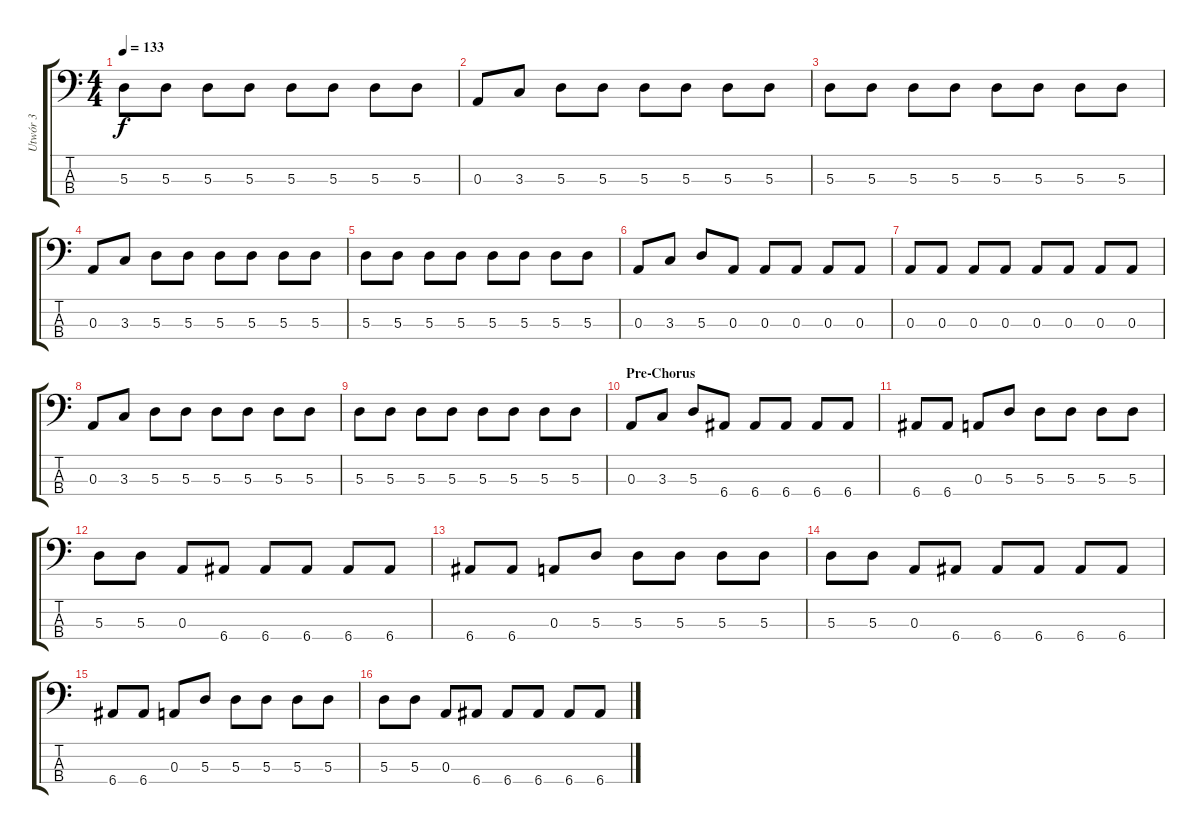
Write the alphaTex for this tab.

\track ("Utwór 3" "Utwór 3") {instrument synthbass1}
\staff {score tabs}
\tuning (G2 D2 A1 E1) {hide}
\ts (4 4)
\tempo 133
\clef f4
\ks c
5.3.8{dy f} 5.3.8 5.3.8 5.3.8 5.3.8 5.3.8 5.3.8 5.3.8 |
0.3.8 3.3.8 5.3.8 5.3.8 5.3.8 5.3.8 5.3.8 5.3.8 |
5.3.8 5.3.8 5.3.8 5.3.8 5.3.8 5.3.8 5.3.8 5.3.8 |
0.3.8 3.3.8 5.3.8 5.3.8 5.3.8 5.3.8 5.3.8 5.3.8 |
5.3.8 5.3.8 5.3.8 5.3.8 5.3.8 5.3.8 5.3.8 5.3.8 |
0.3.8 3.3.8 5.3.8 0.3.8 0.3.8 0.3.8 0.3.8 0.3.8 |
0.3.8 0.3.8 0.3.8 0.3.8 0.3.8 0.3.8 0.3.8 0.3.8 |
0.3.8 3.3.8 5.3.8 5.3.8 5.3.8 5.3.8 5.3.8 5.3.8 |
5.3.8 5.3.8 5.3.8 5.3.8 5.3.8 5.3.8 5.3.8 5.3.8 |
\section ("" "Pre-Chorus")
0.3.8 3.3.8 5.3.8 6.4.8 6.4.8 6.4.8 6.4.8 6.4.8 |
6.4.8 6.4.8 0.3.8 5.3.8 5.3.8 5.3.8 5.3.8 5.3.8 |
5.3.8 5.3.8 0.3.8 6.4.8 6.4.8 6.4.8 6.4.8 6.4.8 |
6.4.8 6.4.8 0.3.8 5.3.8 5.3.8 5.3.8 5.3.8 5.3.8 |
5.3.8 5.3.8 0.3.8 6.4.8 6.4.8 6.4.8 6.4.8 6.4.8 |
6.4.8 6.4.8 0.3.8 5.3.8 5.3.8 5.3.8 5.3.8 5.3.8 |
5.3.8 5.3.8 0.3.8 6.4.8 6.4.8 6.4.8 6.4.8 6.4.8
